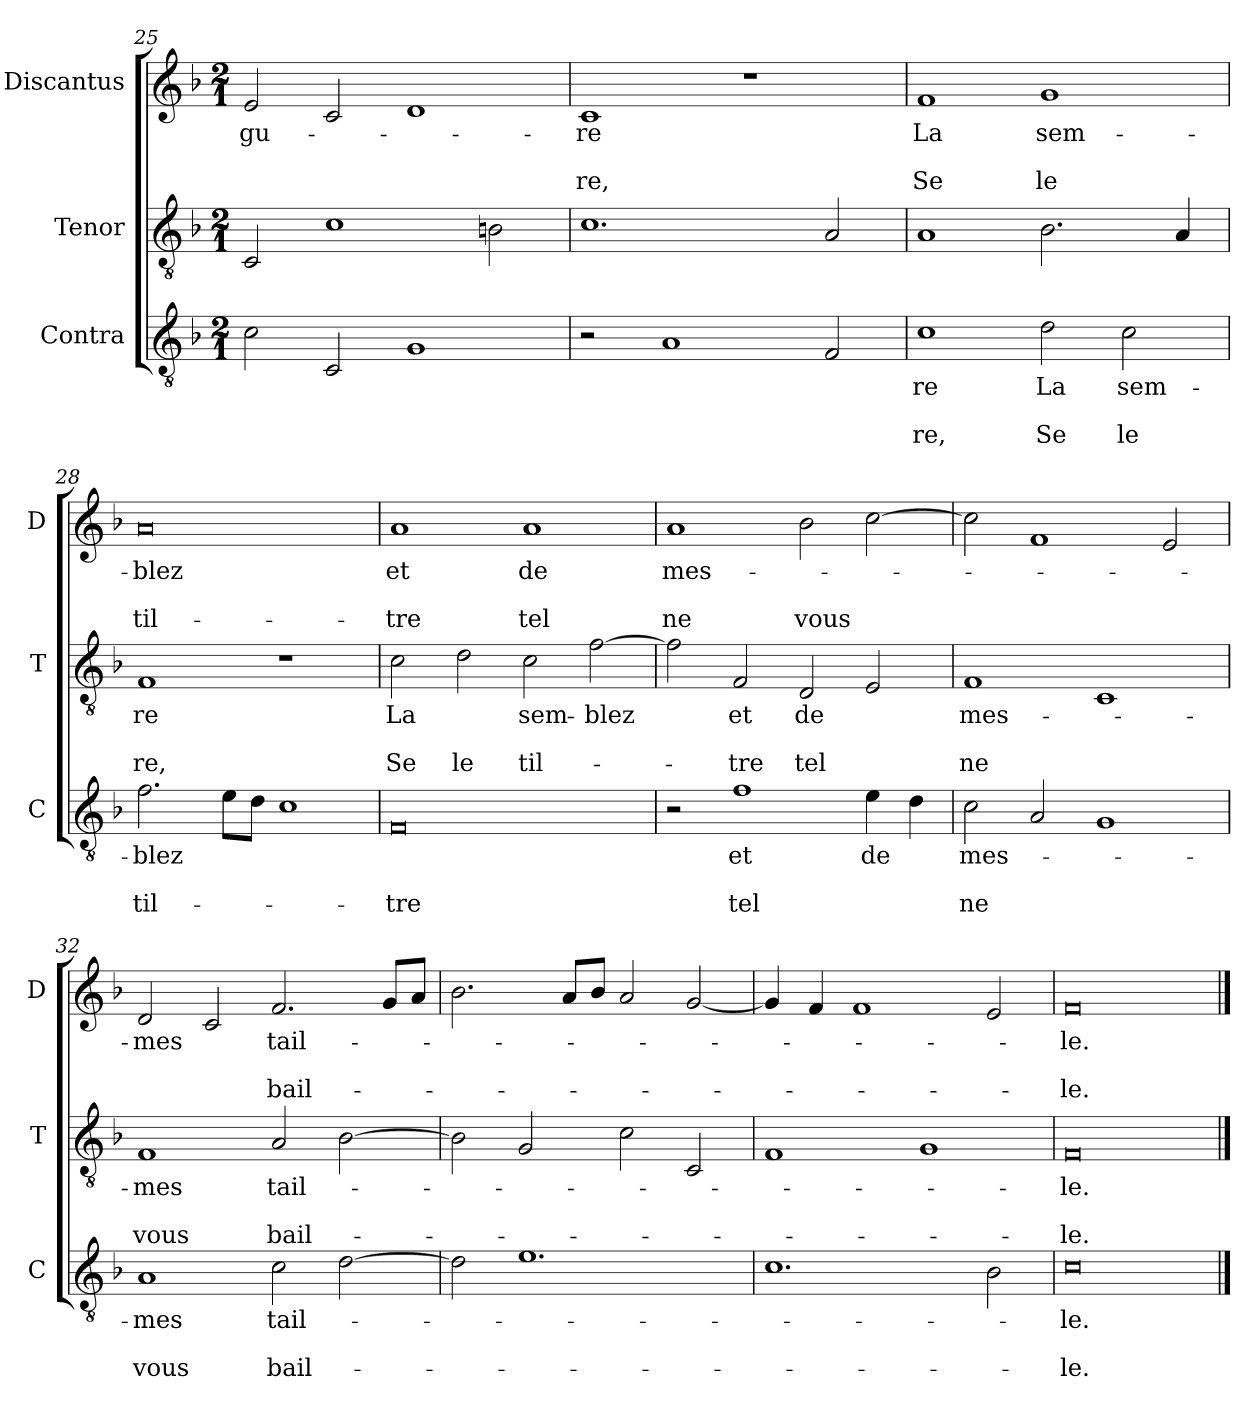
**kern	**text	**text	**text	**kern	**text	**text	**text	**kern	**text	**text	**text
*part3	*part3	*part3	*part3	*part2	*part2	*part2	*part2	*part1	*part1	*part1	*part1
*staff3	*staff3	*staff3	*staff3	*staff2	*staff2	*staff2	*staff2	*staff1	*staff1	*staff1	*staff1
*I"Contra	*	*	*	*I"Tenor	*	*	*	*I"Discantus	*	*	*
*I'C	*	*	*	*I'T	*	*	*	*I'D	*	*	*
*clefGv2	*	*	*	*clefGv2	*	*	*	*clefG2	*	*	*
*k[b-]	*	*	*	*k[b-]	*	*	*	*k[b-]	*	*	*
*M2/1	*	*	*	*M2/1	*	*	*	*M2/1	*	*	*
=25	=25	=25	=25	=25	=25	=25	=25	=25	=25	=25	=25
2c\	.	.	.	2C/	.	.	.	2e/	-gu-	.	.
2C/	.	.	.	1c	.	.	.	2c/	.	.	.
1G	.	.	.	.	.	.	.	1d	.	.	.
.	.	.	.	2Bn\	.	.	.	.	.	.	.
=26	=26	=26	=26	=26	=26	=26	=26	=26	=26	=26	=26
2r	.	.	.	1.c	.	.	.	1c	-re	.	-re,
1A	.	.	.	.	.	.	.	.	.	.	.
.	.	.	.	.	.	.	.	1r	.	.	.
2F/	.	.	.	2A/	.	.	.	.	.	.	.
=27	=27	=27	=27	=27	=27	=27	=27	=27	=27	=27	=27
1c	-re	.	-re,	1A	.	.	.	1f	La	.	Se
2d\	La	.	Se	2.B-\	.	.	.	1g	sem-	.	le
2c\	sem-	.	le	.	.	.	.	.	.	.	.
.	.	.	.	4A/	.	.	.	.	.	.	.
=28	=28	=28	=28	=28	=28	=28	=28	=28	=28	=28	=28
2.f\	-blez	.	til-	1F	-re	.	-re,	0a	-blez	.	til-
8e\L	.	.	.	.	.	.	.	.	.	.	.
8d\J	.	.	.	.	.	.	.	.	.	.	.
1c	.	.	.	1r	.	.	.	.	.	.	.
=29	=29	=29	=29	=29	=29	=29	=29	=29	=29	=29	=29
0F	.	.	-tre	2c\	La	.	Se	1a	et	.	-tre
.	.	.	.	2d\	.	.	le	.	.	.	.
.	.	.	.	2c\	sem-	.	til-	1a	de	.	tel
.	.	.	.	[2f\	-blez	.	.	.	.	.	.
=30	=30	=30	=30	=30	=30	=30	=30	=30	=30	=30	=30
2r	.	.	.	2f\]	.	.	.	1a	mes-	.	ne
1f	et	.	tel	2F/	et	.	-tre	.	.	.	.
.	.	.	.	2D/	de	.	tel	2b-\	.	.	vous
4e\	de	.	.	2E/	.	.	.	[2cc\	.	.	.
4d\	.	.	.	.	.	.	.	.	.	.	.
=31	=31	=31	=31	=31	=31	=31	=31	=31	=31	=31	=31
2c\	mes-	.	ne	1F	mes-	.	ne	2cc\]	.	.	.
2A/	.	.	.	.	.	.	.	1f	.	.	.
1G	.	.	.	1C	.	.	.	.	.	.	.
.	.	.	.	.	.	.	.	2e/	.	.	.
=32	=32	=32	=32	=32	=32	=32	=32	=32	=32	=32	=32
1A	-mes	.	vous	1F	-mes	.	vous	2d/	-mes	.	.
.	.	.	.	.	.	.	.	2c/	.	.	.
2c\	tail-	.	bail-	2A/	tail-	.	bail-	2.f/	tail-	.	bail-
[2d\	.	.	.	[2B-\	.	.	.	.	.	.	.
.	.	.	.	.	.	.	.	8g/L	.	.	.
.	.	.	.	.	.	.	.	8a/J	.	.	.
=33	=33	=33	=33	=33	=33	=33	=33	=33	=33	=33	=33
2d\]	.	.	.	2B-\]	.	.	.	2.b-\	.	.	.
1.e	.	.	.	2G/	.	.	.	.	.	.	.
.	.	.	.	.	.	.	.	8a/L	.	.	.
.	.	.	.	.	.	.	.	8b-/J	.	.	.
.	.	.	.	2c\	.	.	.	2a/	.	.	.
.	.	.	.	2C/	.	.	.	[2g/	.	.	.
=34	=34	=34	=34	=34	=34	=34	=34	=34	=34	=34	=34
1.c	.	.	.	1F	.	.	.	4g/]	.	.	.
.	.	.	.	.	.	.	.	4f/	.	.	.
.	.	.	.	.	.	.	.	1f	.	.	.
.	.	.	.	1G	.	.	.	.	.	.	.
2B-\	.	.	.	.	.	.	.	2e/	.	.	.
=35	=35	=35	=35	=35	=35	=35	=35	=35	=35	=35	=35
0c	-le.	.	-le.	0F	-le.	.	-le.	0f	-le.	.	-le.
==	==	==	==	==	==	==	==	==	==	==	==
*-	*-	*-	*-	*-	*-	*-	*-	*-	*-	*-	*-
